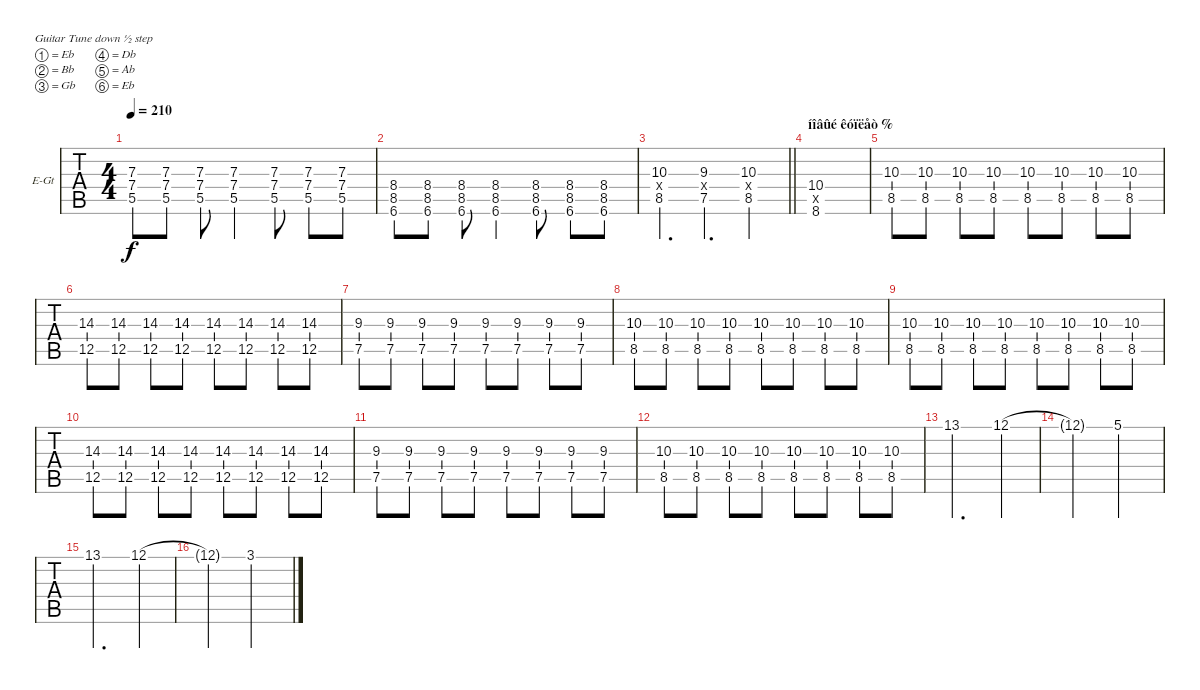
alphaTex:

\bracketExtendMode groupsimilarinstruments
\firstSystemTrackNameOrientation horizontal
\otherSystemsTrackNameOrientation horizontal
\track ("Electric Guitar2" "E-Gt") {instrument distortionguitar}
\staff {tabs}
\tuning (Eb4 Bb3 Gb3 Db3 Ab2 Eb2)
\ts (4 4)
\tempo 210
\clef g2
\ks c
(7.3 7.4 5.5).8{dy f} (7.3 7.4 5.5).8 (7.3 7.4 5.5).8 (7.3 7.4 5.5).4 (7.3 7.4 5.5).8 (7.3 7.4 5.5).8 (7.3 7.4 5.5).8 |
(8.4 8.5 6.6).8 (8.4 8.5 6.6).8 (8.4 8.5 6.6).8 (8.4 8.5 6.6).4 (8.4 8.5 6.6).8 (8.4 8.5 6.6).8 (8.4 8.5 6.6).8 |
\barLineRight lightlight
(10.3 0.4{x} 8.5).4{d} (9.3 0.4{x} 7.5).4{d} (10.3 0.4{x} 8.5).4 |
\section ("" "íîâûé êóïëåò %")
(10.4 0.5{x} 8.6).1 |
(10.3 8.5).8 (10.3 8.5).8 (10.3 8.5).8 (10.3 8.5).8 (10.3 8.5).8 (10.3 8.5).8 (10.3 8.5).8 (10.3 8.5).8 |
(14.3 12.5).8 (14.3 12.5).8 (14.3 12.5).8 (14.3 12.5).8 (14.3 12.5).8 (14.3 12.5).8 (14.3 12.5).8 (14.3 12.5).8 |
(9.3 7.5).8 (9.3 7.5).8 (9.3 7.5).8 (9.3 7.5).8 (9.3 7.5).8 (9.3 7.5).8 (9.3 7.5).8 (9.3 7.5).8 |
(10.3 8.5).8 (10.3 8.5).8 (10.3 8.5).8 (10.3 8.5).8 (10.3 8.5).8 (10.3 8.5).8 (10.3 8.5).8 (10.3 8.5).8 |
(10.3 8.5).8 (10.3 8.5).8 (10.3 8.5).8 (10.3 8.5).8 (10.3 8.5).8 (10.3 8.5).8 (10.3 8.5).8 (10.3 8.5).8 |
(14.3 12.5).8 (14.3 12.5).8 (14.3 12.5).8 (14.3 12.5).8 (14.3 12.5).8 (14.3 12.5).8 (14.3 12.5).8 (14.3 12.5).8 |
(9.3 7.5).8 (9.3 7.5).8 (9.3 7.5).8 (9.3 7.5).8 (9.3 7.5).8 (9.3 7.5).8 (9.3 7.5).8 (9.3 7.5).8 |
(10.3 8.5).8 (10.3 8.5).8 (10.3 8.5).8 (10.3 8.5).8 (10.3 8.5).8 (10.3 8.5).8 (10.3 8.5).8 (10.3 8.5).8 |
13.1.2{d} 12.1.4 |
12.1{t}.2 5.1.2 |
13.1.2{d} 12.1.4 |
12.1{t}.2 3.1.2
